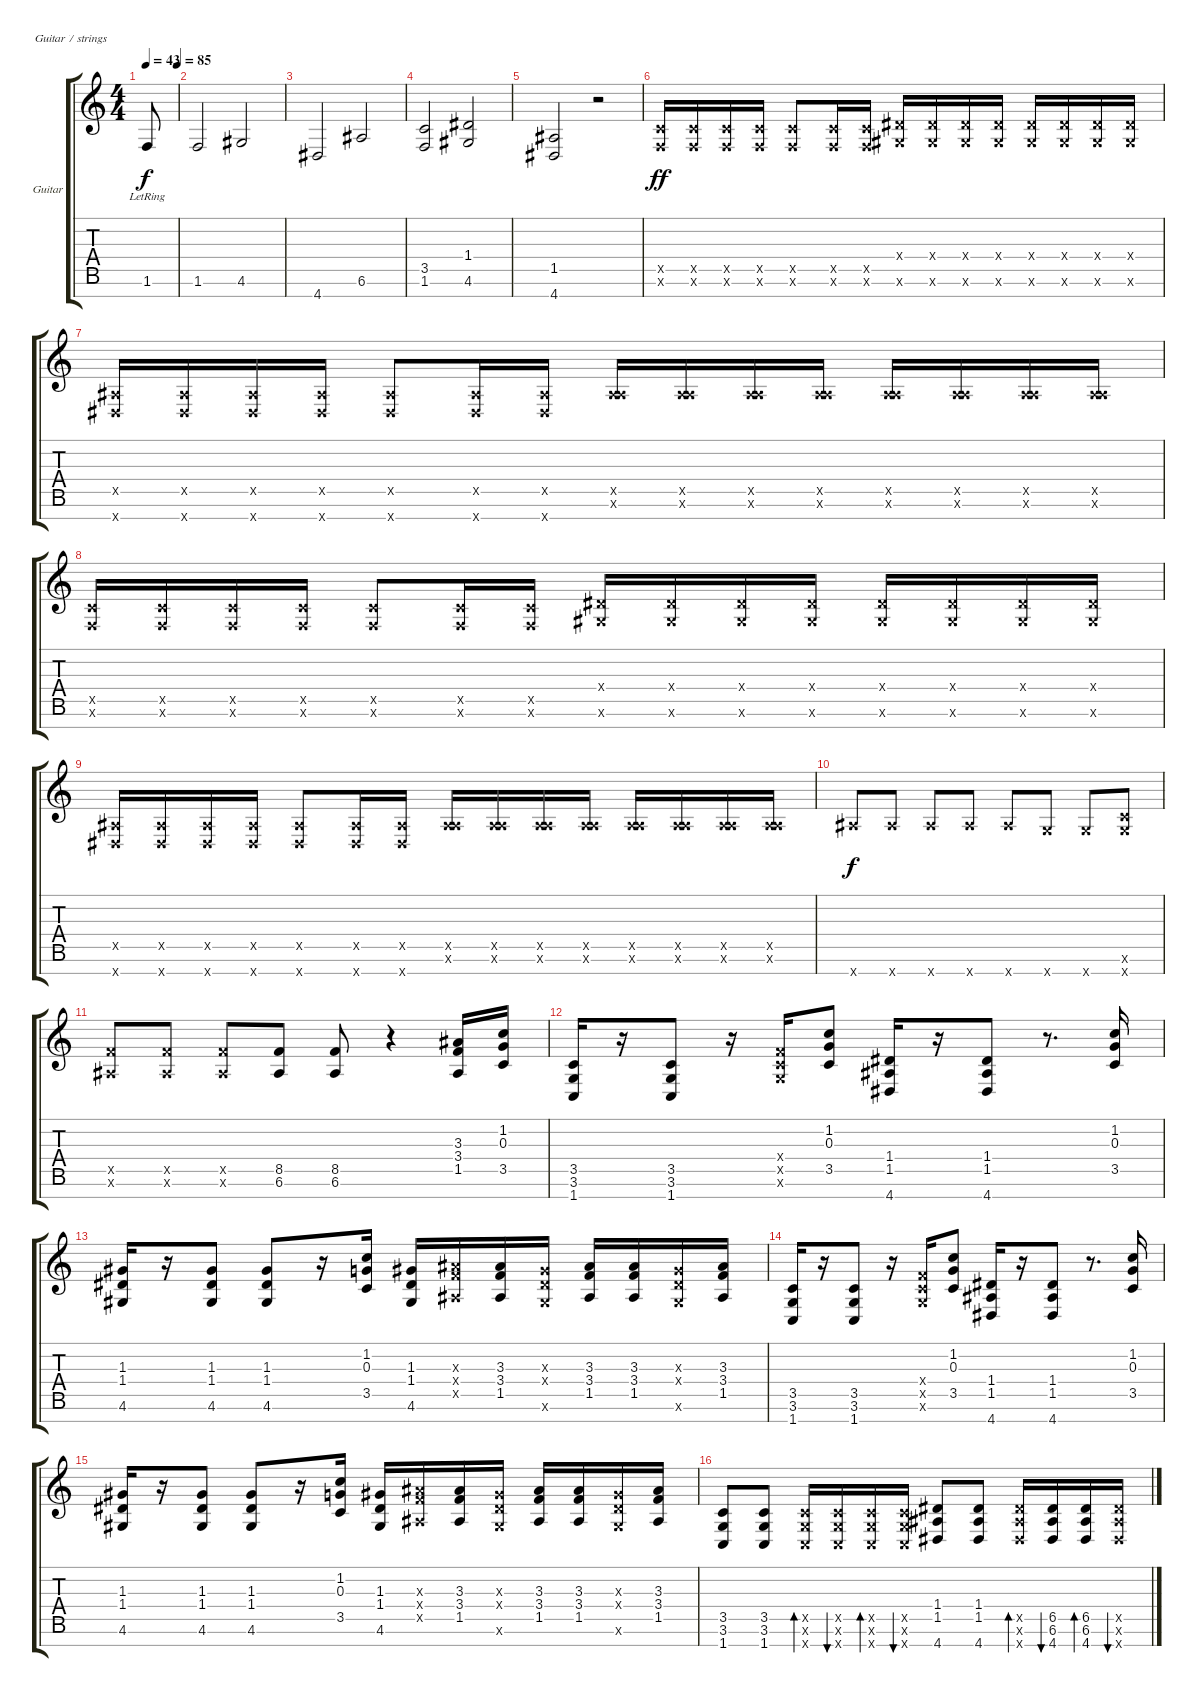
\defaultSystemsLayout 4
\bracketExtendMode groupsimilarinstruments
\firstSystemTrackNameOrientation horizontal
\otherSystemsTrackNameOrientation horizontal
\track ("Guitar" "Guitar") {instrument distortionguitar}
\staff {score tabs}
\tuning (E4 B3 G3 D3 A2 E2 B1)
\ts (4 4)
\tempo 43
\tempo (85 1)
\clef g2
\ks c
1.6{lr}.8{dy f instrument distortionguitar} |
1.6.2 4.6.2 |
4.7.2 6.6.2 |
(3.5 1.6).2 (1.4 4.6).2 |
(1.5 4.7).2 r.2 |
(1.6{x} 3.5{x}).16{dy ff} (1.6{x} 3.5{x}).16 (1.6{x} 3.5{x}).16 (1.6{x} 3.5{x}).16 (1.6{x} 3.5{x}).8 (1.6{x} 3.5{x}).16 (1.6{x} 3.5{x}).16 (4.6{x} 1.4{x}).16 (4.6{x} 1.4{x}).16 (4.6{x} 1.4{x}).16 (4.6{x} 1.4{x}).16 (4.6{x} 1.4{x}).16 (4.6{x} 1.4{x}).16 (4.6{x} 1.4{x}).16 (4.6{x} 1.4{x}).16 |
(4.7{x} 1.5{x}).16 (4.7{x} 1.5{x}).16 (4.7{x} 1.5{x}).16 (4.7{x} 1.5{x}).16 (4.7{x} 1.5{x}).8 (4.7{x} 1.5{x}).16 (4.7{x} 1.5{x}).16 (6.6{x} 1.5{x}).16 (6.6{x} 1.5{x}).16 (6.6{x} 1.5{x}).16 (6.6{x} 1.5{x}).16 (6.6{x} 1.5{x}).16 (6.6{x} 1.5{x}).16 (6.6{x} 1.5{x}).16 (6.6{x} 1.5{x}).16 |
(1.6{x} 3.5{x}).16 (1.6{x} 3.5{x}).16 (1.6{x} 3.5{x}).16 (1.6{x} 3.5{x}).16 (1.6{x} 3.5{x}).8 (1.6{x} 3.5{x}).16 (1.6{x} 3.5{x}).16 (4.6{x} 1.4{x}).16 (4.6{x} 1.4{x}).16 (4.6{x} 1.4{x}).16 (4.6{x} 1.4{x}).16 (4.6{x} 1.4{x}).16 (4.6{x} 1.4{x}).16 (4.6{x} 1.4{x}).16 (4.6{x} 1.4{x}).16 |
(4.7{x} 1.5{x}).16 (4.7{x} 1.5{x}).16 (4.7{x} 1.5{x}).16 (4.7{x} 1.5{x}).16 (4.7{x} 1.5{x}).8 (4.7{x} 1.5{x}).16 (4.7{x} 1.5{x}).16 (6.6{x} 1.5{x}).16 (6.6{x} 1.5{x}).16 (6.6{x} 1.5{x}).16 (6.6{x} 1.5{x}).16 (6.6{x} 1.5{x}).16 (6.6{x} 1.5{x}).16 (6.6{x} 1.5{x}).16 (6.6{x} 1.5{x}).16 |
11.7{x}.8{dy f} 11.7{x}.8 11.7{x}.8 11.7{x}.8 11.7{x}.8 8.7{x}.8 8.7{x}.8 (8.6{x} 8.7{x}).8 |
(8.5{x} 6.6{x}).8 (8.5{x} 6.6{x}).8 (8.5{x} 6.6{x}).8 (8.5 6.6).8 (8.5 6.6).8 r.4 (3.3 3.4 1.5).16 (1.2 0.3 3.5).16 |
(3.5 3.6 1.7).16 r.16 (3.5 3.6 1.7).8 r.16 (3.4{x} 3.5{x} 3.6{x}).16 (1.2 0.3 3.5).8 (1.4 1.5 4.7).16 r.16 (1.4 1.5 4.7).8 r.8{d} (1.2 0.3 3.5).16 |
(1.3 1.4 4.6).16 r.16 (1.3 1.4 4.6).8 (1.3 1.4 4.6).8 r.16 (1.2 0.3 3.5).16 (1.3 1.4 4.6).16 (3.3{x} 3.4{x} 1.5{x}).16 (3.3 3.4 1.5).16 (1.3{x} 1.4{x} 4.6{x}).16 (3.3 3.4 1.5).16 (3.3 3.4 1.5).16 (1.3{x} 1.4{x} 4.6{x}).16 (3.3 3.4 1.5).16 |
(3.5 3.6 1.7).16 r.16 (3.5 3.6 1.7).8 r.16 (3.4{x} 3.5{x} 3.6{x}).16 (1.2 0.3 3.5).8 (1.4 1.5 4.7).16 r.16 (1.4 1.5 4.7).8 r.8{d} (1.2 0.3 3.5).16 |
(1.3 1.4 4.6).16 r.16 (1.3 1.4 4.6).8 (1.3 1.4 4.6).8 r.16 (1.2 0.3 3.5).16 (1.3 1.4 4.6).16 (3.3{x} 3.4{x} 1.5{x}).16 (3.3 3.4 1.5).16 (1.3{x} 1.4{x} 4.6{x}).16 (3.3 3.4 1.5).16 (3.3 3.4 1.5).16 (1.3{x} 1.4{x} 4.6{x}).16 (3.3 3.4 1.5).16 |
(3.5 3.6 1.7).8 (3.5 3.6 1.7).8 (3.5{x} 3.6{x} 1.7{x}).16{bd 30} (3.5{x} 3.6{x} 1.7{x}).16{bu 30} (3.5{x} 3.6{x} 1.7{x}).16{bd 30} (3.5{x} 3.6{x} 1.7{x}).16{bu 30} (1.4 1.5 4.7).8 (1.4 1.5 4.7).8 (6.5{x} 6.6{x} 4.7{x}).16{bd 30} (6.5 6.6 4.7).16{bu 30} (6.5 6.6 4.7).16{bd 30} (6.5{x} 6.6{x} 4.7{x}).16{bu 30}
